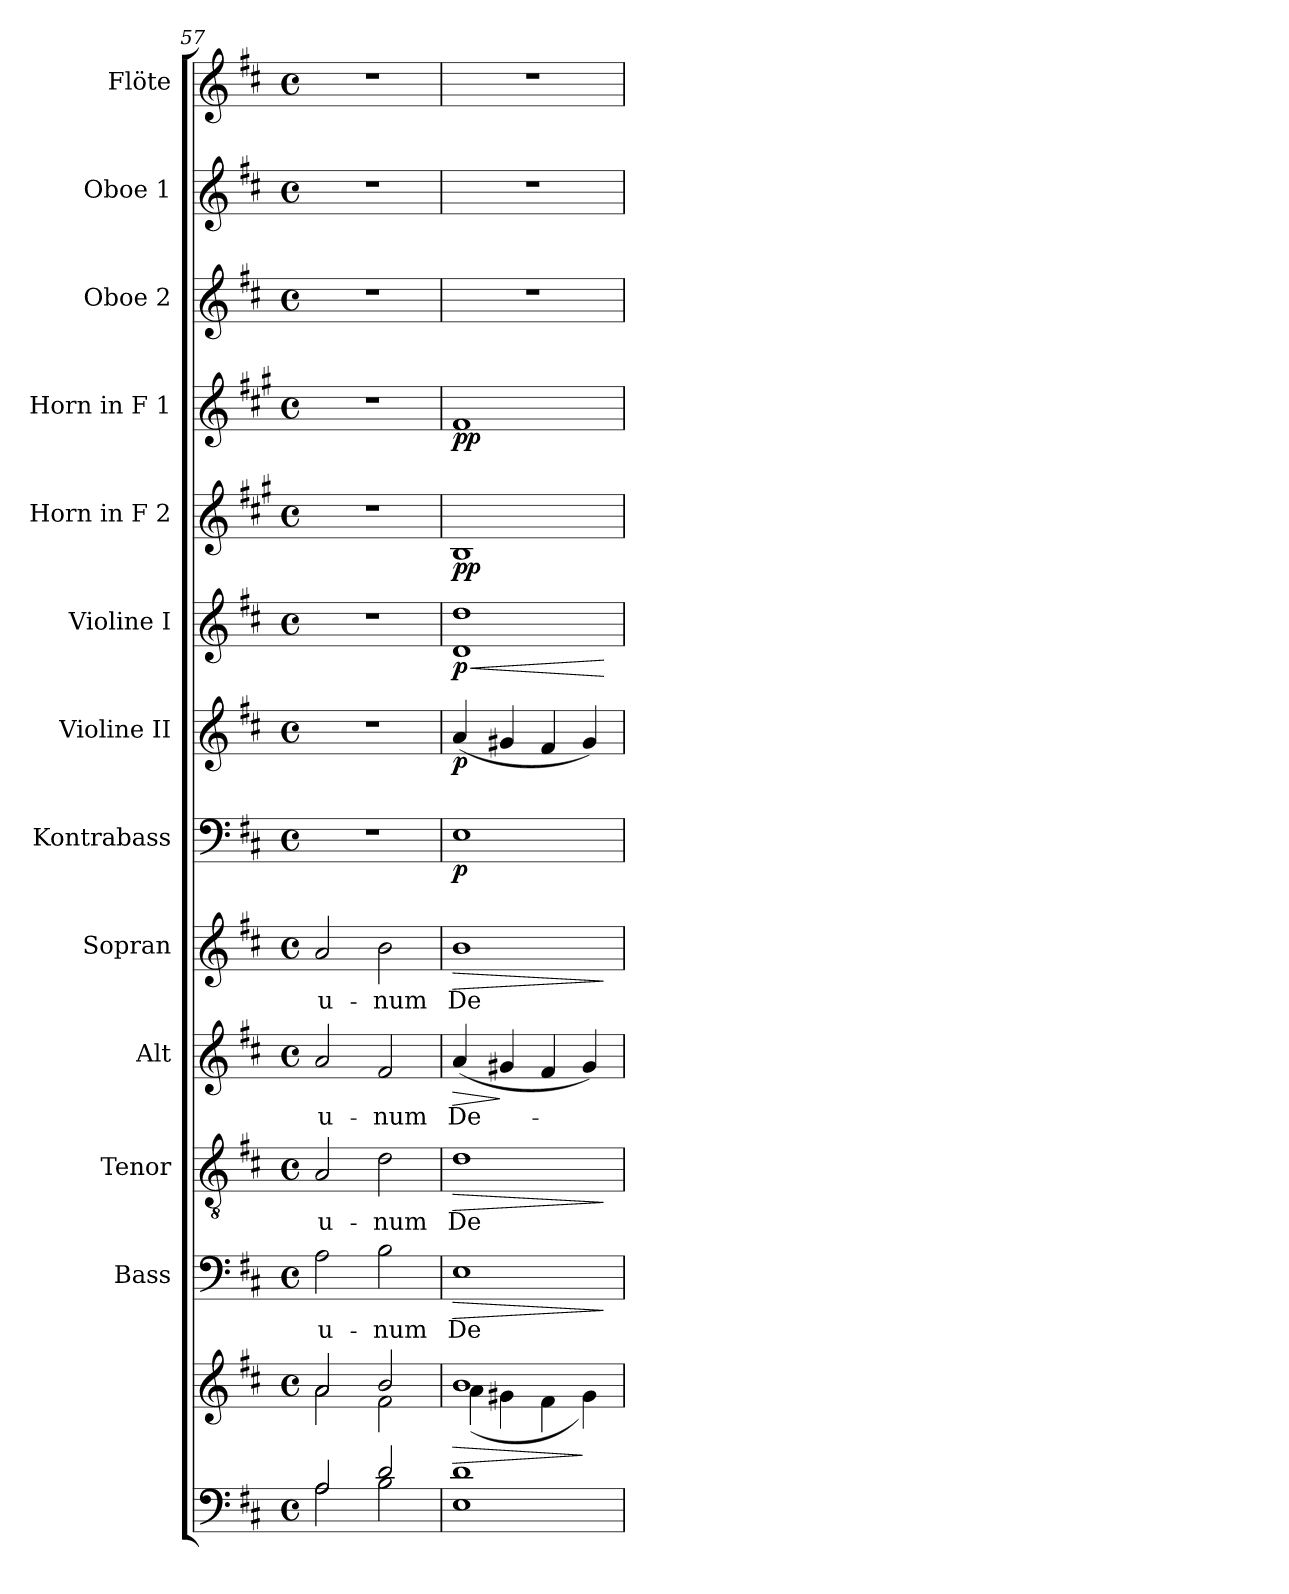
**kern	**kern	**dynam	**kern	**text	**dynam	**kern	**text	**dynam	**kern	**text	**dynam	**kern	**text	**dynam	**kern	**dynam	**kern	**dynam	**kern	**dynam	**kern	**dynam	**kern	**dynam	**kern	**kern	**kern
*part13	*part13	*part13	*part12	*part12	*part12	*part11	*part11	*part11	*part10	*part10	*part10	*part9	*part9	*part9	*part8	*part8	*part7	*part7	*part6	*part6	*part5	*part5	*part4	*part4	*part3	*part2	*part1
*staff14	*staff13	*staff13/14	*staff12	*staff12	*staff12	*staff11	*staff11	*staff11	*staff10	*staff10	*staff10	*staff9	*staff9	*staff9	*staff8	*staff8	*staff7	*staff7	*staff6	*staff6	*staff5	*staff5	*staff4	*staff4	*staff3	*staff2	*staff1
*	*	*	*I"Bass	*	*	*I"Tenor	*	*	*I"Alt	*	*	*I"Sopran	*	*	*I"Kontrabass	*	*I"Violine II	*	*I"Violine I	*	*I"Horn in F 2	*	*I"Horn in F 1	*	*I"Oboe 2	*I"Oboe 1	*I"Flöte
*	*	*	*I'B.	*	*	*I'T.	*	*	*I'A.	*	*	*I'S.	*	*	*I'Kb.	*	*I'Vl. II	*	*I'Vl. I	*	*	*	*	*	*I'Ob. 2	*I'Ob. 1	*I'Fl.
*clefF4	*clefG2	*	*clefF4	*	*	*clefGv2	*	*	*clefG2	*	*	*clefG2	*	*	*clefF4	*	*clefG2	*	*clefG2	*	*clefG2	*	*clefG2	*	*clefG2	*clefG2	*clefG2
*	*	*	*	*	*	*	*	*	*	*	*	*	*	*	*ITrd7c12	*	*	*	*	*	*ITrd4c7	*	*ITrd4c7	*	*	*	*
*k[f#c#]	*k[f#c#]	*	*k[f#c#]	*	*	*k[f#c#]	*	*	*k[f#c#]	*	*	*k[f#c#]	*	*	*k[f#c#]	*	*k[f#c#]	*	*k[f#c#]	*	*k[f#c#]	*	*k[f#c#]	*	*k[f#c#]	*k[f#c#]	*k[f#c#]
*D:	*D:	*	*D:	*	*	*D:	*	*	*D:	*	*	*D:	*	*	*D:	*	*D:	*	*D:	*	*D:	*	*D:	*	*D:	*D:	*D:
*M4/4	*M4/4	*	*M4/4	*	*	*M4/4	*	*	*M4/4	*	*	*M4/4	*	*	*M4/4	*	*M4/4	*	*M4/4	*	*M4/4	*	*M4/4	*	*M4/4	*M4/4	*M4/4
*met(c)	*met(c)	*	*met(c)	*	*	*met(c)	*	*	*met(c)	*	*	*met(c)	*	*	*met(c)	*	*met(c)	*	*met(c)	*	*met(c)	*	*met(c)	*	*met(c)	*met(c)	*met(c)
=57	=57	=57	=57	=57	=57	=57	=57	=57	=57	=57	=57	=57	=57	=57	=57	=57	=57	=57	=57	=57	=57	=57	=57	=57	=57	=57	=57
*^	*^	*	*	*	*	*	*	*	*	*	*	*	*	*	*	*	*	*	*	*	*	*	*	*	*	*	*
!	!	!	!	!	!	!LO:LY:b	!	!	!LO:LY:b	!	!	!LO:LY:b	!	!	!LO:LY:b	!	!	!	!	!	!	!	!	!	!	!	!	!	!
2A/	2A\	2a/	2a\	.	2A\	u-	.	2A/	u-	.	2a/	u-	.	2a/	u-	.	1r	.	1r	.	1r	.	1r	.	1r	.	1r	1r	1r
!	!	!	!	!	!	!LO:LY:b	!	!	!LO:LY:b	!	!	!LO:LY:b	!	!	!LO:LY:b	!	!	!	!	!	!	!	!	!	!	!	!	!	!
2d/	2B\	2b/	2f#\	.	2B\	-num	.	2d\	-num	.	2f#/	-num	.	2b\	-num	.	.	.	.	.	.	.	.	.	.	.	.	.	.
=58	=58	=58	=58	=58	=58	=58	=58	=58	=58	=58	=58	=58	=58	=58	=58	=58	=58	=58	=58	=58	=58	=58	=58	=58	=58	=58	=58	=58	=58
!	!	!	!	!LO:HP:b	!	!LO:LY:b	!LO:HP:b	!	!LO:LY:b	!LO:HP:b	!	!LO:LY:b	!LO:HP:b	!	!LO:LY:b	!LO:HP:b	!	!LO:DY:b	!	!LO:DY:b	!	!LO:HP:b	!	!	!	!	!	!	!
!	!	!	!	!	!	!	!	!	!	!	!	!	!	!	!	!	!	!	!	!	!	!LO:DY:n=1:b	!	!LO:DY:b	!	!LO:DY:b	!	!	!
1d	1E	1b	(<4a\	>	1E	De-	>	1d	De-	>	(<4a/	De-	>	1b	De-	>	1EE	p	(<4a/	p	1d 1dd	< p	1E	pp	1B	pp	1r	1r	1r
.	.	.	4g#X\	.	.	.	.	.	.	.	4g#X/	.	]	.	.	.	.	.	4g#X/	.	.	.	.	.	.	.	.	.	.
.	.	.	4f#\	.	.	.	.	.	.	.	4f#/	.	.	.	.	.	.	.	4f#/	.	.	.	.	.	.	.	.	.	.
.	.	.	4g#\)	]	.	.	.	.	.	.	4g#/)	.	.	.	.	.	.	.	4g#/)	.	.	.	.	.	.	.	.	.	.
*v	*v	*	*	*	*	*	*	*	*	*	*	*	*	*	*	*	*	*	*	*	*	*	*	*	*	*	*	*	*
*	*v	*v	*	*	*	*	*	*	*	*	*	*	*	*	*	*	*	*	*	*	*	*	*	*	*	*	*	*
.	.	.	.	.	]	.	.	]	.	.	.	.	.	]	.	.	.	.	.	[	.	.	.	.	.	.	.
=	=	=	=	=	=	=	=	=	=	=	=	=	=	=	=	=	=	=	=	=	=	=	=	=	=	=	=
*-	*-	*-	*-	*-	*-	*-	*-	*-	*-	*-	*-	*-	*-	*-	*-	*-	*-	*-	*-	*-	*-	*-	*-	*-	*-	*-	*-
